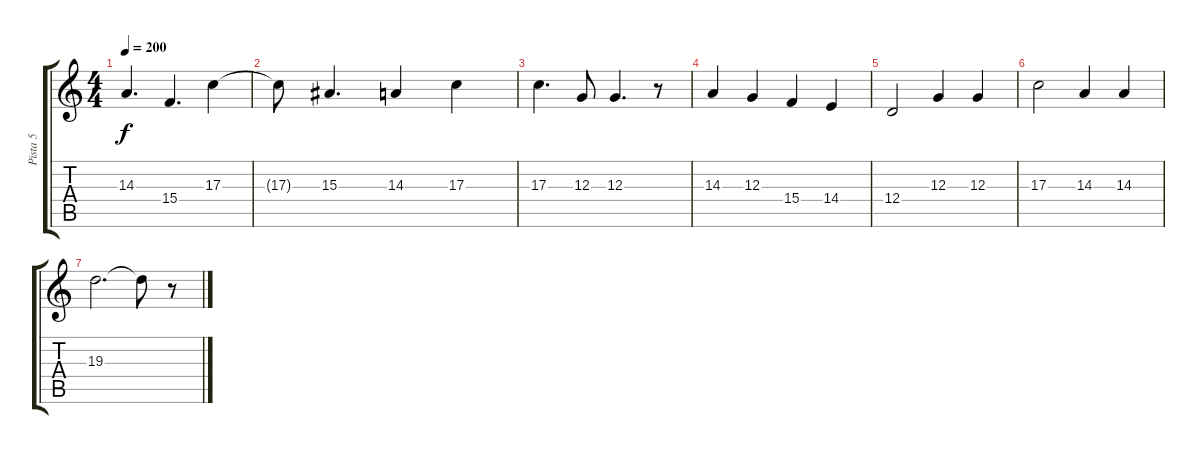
\track ("Pista 5" "Pista 5") {instrument lead2sawtooth}
\staff {score tabs}
\tuning (E4 B3 G3 D3 A2 E2) {hide}
\ts (4 4)
\tempo 200
\clef g2
\ks c
14.3.4{d dy f} 15.4.4{d} 17.3.4 |
17.3{t}.8 15.3.4{d} 14.3.4 17.3.4 |
17.3.4{d} 12.3.8 12.3.4{d} r.8 |
14.3.4 12.3.4 15.4.4 14.4.4 |
12.4.2 12.3.4 12.3.4 |
17.3.2 14.3.4 14.3.4 |
19.3.2{d} 19.3{t}.8 r.8
